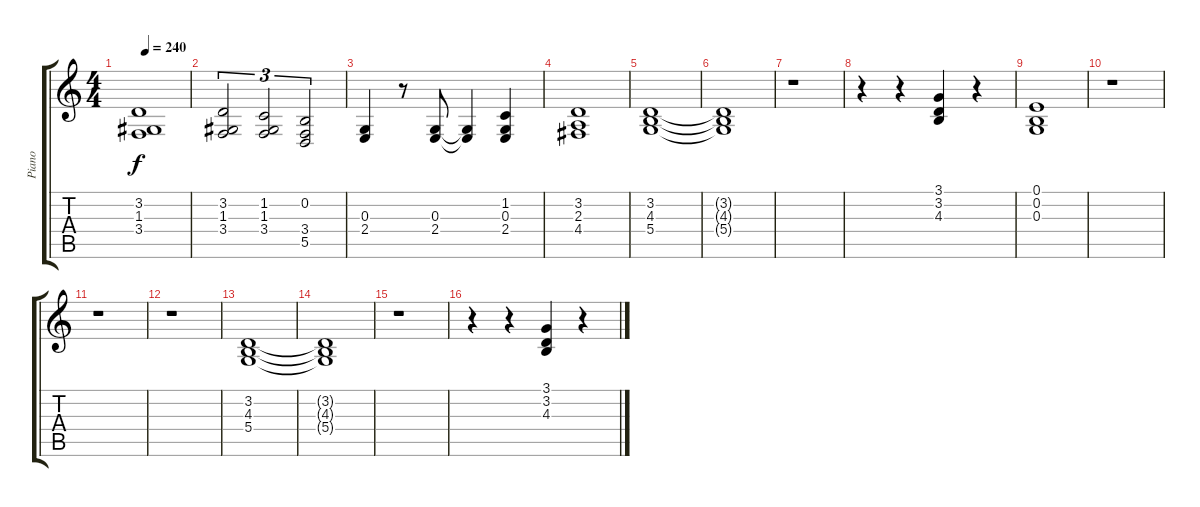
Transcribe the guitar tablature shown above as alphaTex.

\track ("Piano" "Piano") {instrument brightacousticpiano}
\staff {score tabs}
\tuning (E4 B3 G3 D3 A2 E2) {hide}
\ts (4 4)
\tempo 240
\clef g2
\ks c
(3.2 1.3 3.4).1{dy f} |
(3.2 1.3 3.4).2{tu (3 2)} (1.2 1.3 3.4).2{tu (3 2)} (0.2 3.4 5.5).2{tu (3 2)} |
(0.3 2.4).4 r.8 (0.3 2.4).8 (0.3{t} 2.4{t}).4 (1.2 0.3 2.4).4 |
(3.2 2.3 4.4).1 |
(3.2 4.3 5.4).1 |
(3.2{t} 4.3{t} 5.4{t}).1 |
r.1 |
r.4 r.4 (3.1 3.2 4.3).4 r.4 |
(0.1 0.2 0.3).1 |
r.1 |
r.1 |
r.1 |
(3.2 4.3 5.4).1 |
(3.2{t} 4.3{t} 5.4{t}).1 |
r.1 |
r.4 r.4 (3.1 3.2 4.3).4 r.4
